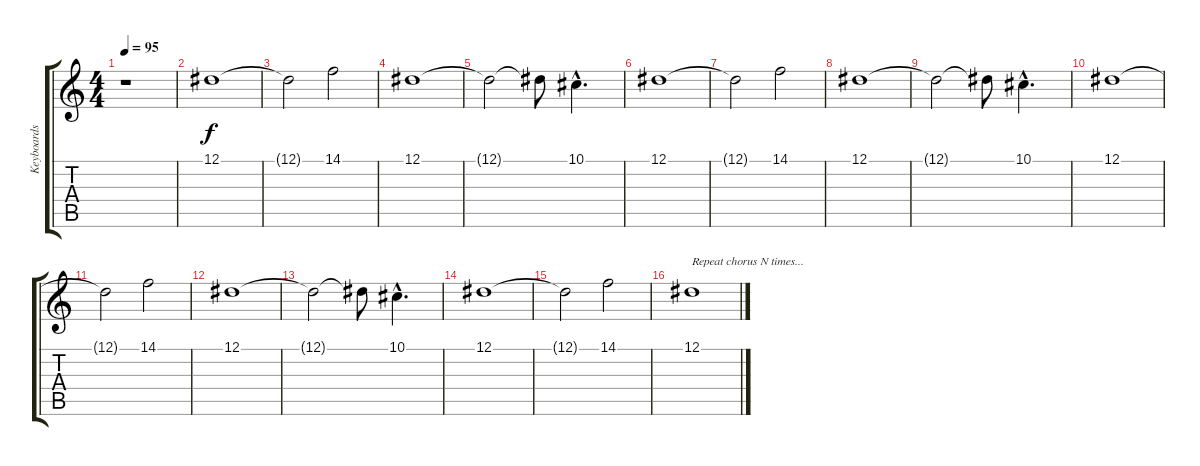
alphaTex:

\track ("Keyboards" "Keyboards") {instrument stringensemble1}
\staff {score tabs}
\tuning (Eb4 Bb3 Gb3 Db3 Ab2 Eb2) {hide}
\ts (4 4)
\tempo 95
\clef g2
\ks c
r.1{dy f} |
12.1.1{volume 11} |
12.1{t}.2 14.1.2 |
12.1.1 |
12.1{t}.2 12.1{t}.8 10.1{hac}.4{d} |
12.1.1{volume 11} |
12.1{t}.2 14.1.2 |
12.1.1 |
12.1{t}.2 12.1{t}.8 10.1{hac}.4{d} |
12.1.1{volume 11} |
12.1{t}.2 14.1.2 |
12.1.1 |
12.1{t}.2 12.1{t}.8 10.1{hac}.4{d} |
12.1.1{volume 11} |
12.1{t}.2 14.1.2 |
12.1.1{txt "Repeat chorus N times..."}
